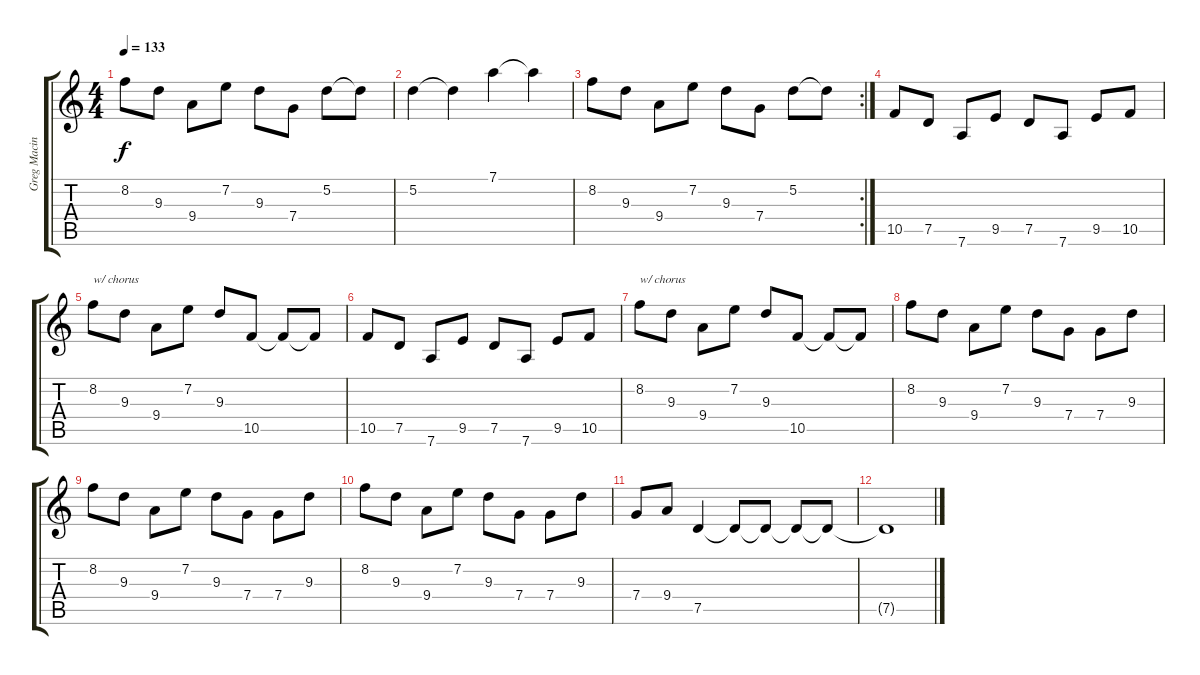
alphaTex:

\track ("Greg Macintosh" "Greg Macin") {instrument distortionguitar}
\staff {score tabs}
\tuning (D4 A3 F3 C3 G2 D2) {hide}
\ts (4 4)
\tempo 133
\clef g2
\ks c
8.2.8{dy f} 9.3.8 9.4.8 7.2.8 9.3.8 7.4.8 5.2.8 5.2{t}.8 |
5.2.4 5.2{t}.4 7.1.4 7.1{t}.4 |
\rc 2
8.2.8 9.3.8 9.4.8 7.2.8 9.3.8 7.4.8 5.2.8 5.2{t}.8 |
10.5.8 7.5.8 7.6.8 9.5.8 7.5.8 7.6.8 9.5.8 10.5.8 |
8.2.8{txt "w/ chorus" instrument electricguitarclean} 9.3.8 9.4.8 7.2.8 9.3.8 10.5.8 10.5{t}.8 10.5{t}.8 |
10.5.8{instrument distortionguitar} 7.5.8 7.6.8 9.5.8 7.5.8 7.6.8 9.5.8 10.5.8 |
8.2.8{txt "w/ chorus" instrument electricguitarclean} 9.3.8 9.4.8 7.2.8 9.3.8 10.5.8 10.5{t}.8 10.5{t}.8 |
8.2.8{instrument distortionguitar} 9.3.8 9.4.8 7.2.8 9.3.8 7.4.8 7.4.8 9.3.8 |
8.2.8 9.3.8 9.4.8 7.2.8 9.3.8 7.4.8 7.4.8 9.3.8 |
8.2.8 9.3.8 9.4.8 7.2.8 9.3.8 7.4.8 7.4.8 9.3.8 |
7.4.8 9.4.8 7.5.4 7.5{t}.8 7.5{t}.8 7.5{t}.8 7.5{t}.8 |
7.5{t}.1
